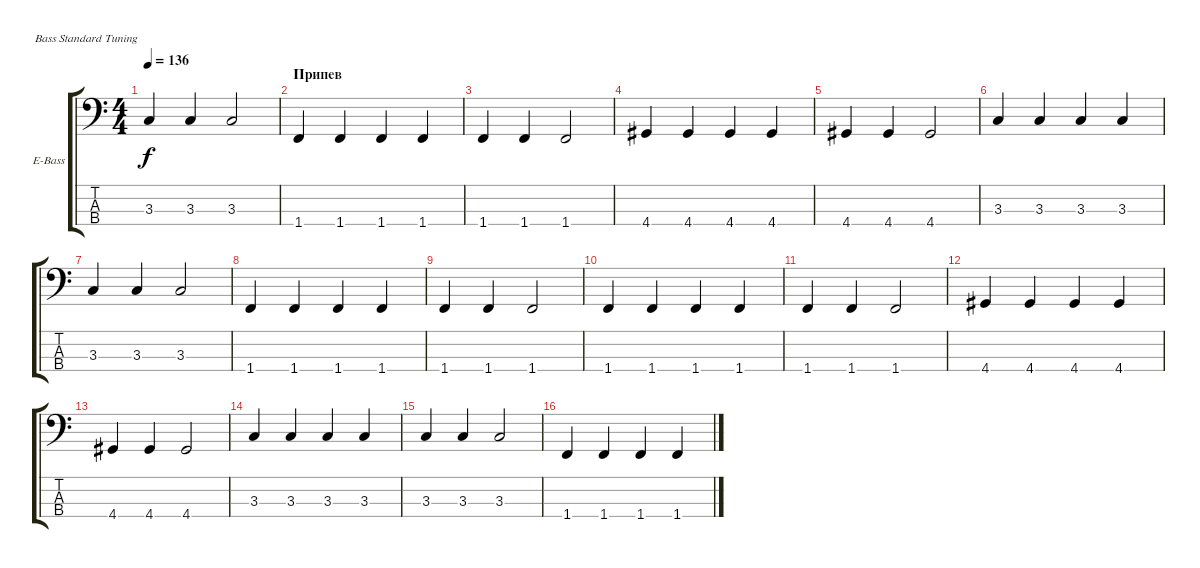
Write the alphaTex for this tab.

\defaultSystemsLayout 4
\bracketExtendMode groupsimilarinstruments
\firstSystemTrackNameOrientation horizontal
\otherSystemsTrackNameOrientation horizontal
\track ("Граф Самойлов" "E-Bass") {instrument electricbassfinger}
\staff {score tabs}
\tuning (G2 D2 A1 E1)
\ts (4 4)
\tempo 136
\clef f4
\ks c
3.3.4{dy f} 3.3.4 3.3.2 |
\section ("" "Припев")
1.4.4 1.4.4 1.4.4 1.4.4 |
1.4.4 1.4.4 1.4.2 |
4.4.4 4.4.4 4.4.4 4.4.4 |
4.4.4 4.4.4 4.4.2 |
3.3.4 3.3.4 3.3.4 3.3.4 |
3.3.4 3.3.4 3.3.2 |
1.4.4 1.4.4 1.4.4 1.4.4 |
1.4.4 1.4.4 1.4.2 |
1.4.4 1.4.4 1.4.4 1.4.4 |
1.4.4 1.4.4 1.4.2 |
4.4.4 4.4.4 4.4.4 4.4.4 |
4.4.4 4.4.4 4.4.2 |
3.3.4 3.3.4 3.3.4 3.3.4 |
3.3.4 3.3.4 3.3.2 |
1.4.4 1.4.4 1.4.4 1.4.4
